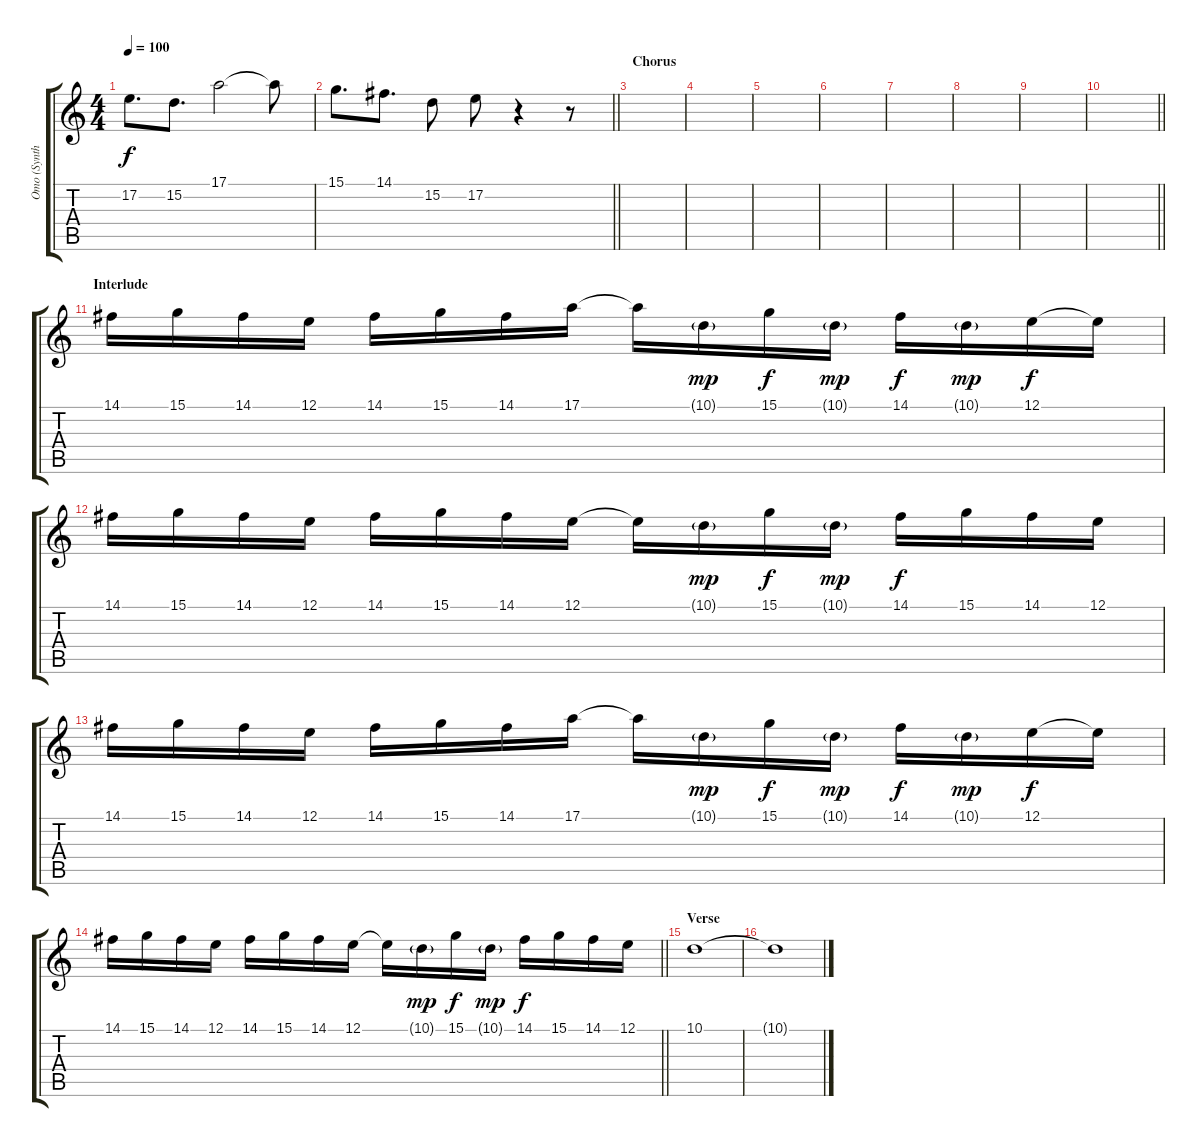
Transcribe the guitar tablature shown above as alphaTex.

\track ("Omo (Synth)" "Omo (Synth") {instrument lead1square}
\staff {score tabs}
\tuning (E4 B3 G3 D3 A2 E2) {hide}
\ts (4 4)
\tempo 100
\clef g2
\ks c
17.2.8{d dy f} 15.2.8{d} 17.1.2 17.1{t}.8 |
\barLineRight lightlight
15.1.8{d} 14.1.8{d} 15.2.8 17.2.8 r.4 r.8 |
\section ("" "Chorus")
|
|
|
|
|
|
|
\barLineRight lightlight
|
\section ("" "Interlude")
14.1.16 15.1.16 14.1.16 12.1.16 14.1.16 15.1.16 14.1.16 17.1.16 17.1{t}.16 10.1{g}.16{dy mp} 15.1.16{dy f} 10.1{g}.16{dy mp} 14.1.16{dy f} 10.1{g}.16{dy mp} 12.1.16{dy f} 12.1{t}.16 |
14.1.16 15.1.16 14.1.16 12.1.16 14.1.16 15.1.16 14.1.16 12.1.16 12.1{t}.16 10.1{g}.16{dy mp} 15.1.16{dy f} 10.1{g}.16{dy mp} 14.1.16{dy f} 15.1.16 14.1.16 12.1.16 |
14.1.16 15.1.16 14.1.16 12.1.16 14.1.16 15.1.16 14.1.16 17.1.16 17.1{t}.16 10.1{g}.16{dy mp} 15.1.16{dy f} 10.1{g}.16{dy mp} 14.1.16{dy f} 10.1{g}.16{dy mp} 12.1.16{dy f} 12.1{t}.16 |
\barLineRight lightlight
14.1.16 15.1.16 14.1.16 12.1.16 14.1.16 15.1.16 14.1.16 12.1.16 12.1{t}.16 10.1{g}.16{dy mp} 15.1.16{dy f} 10.1{g}.16{dy mp} 14.1.16{dy f} 15.1.16 14.1.16 12.1.16 |
\section ("" "Verse")
10.1.1{volume 0} |
10.1{t}.1
